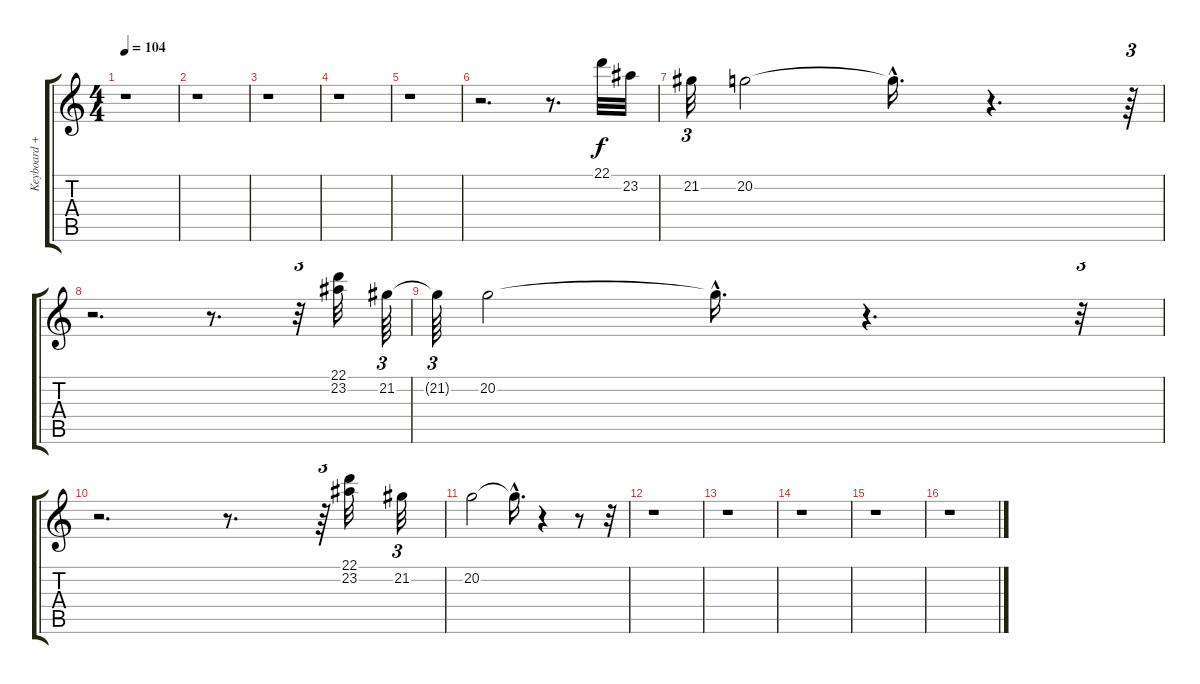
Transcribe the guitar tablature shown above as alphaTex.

\track ("Keyboard + Koto (70-75)" "Keyboard +") {instrument electricpiano1}
\staff {score tabs}
\tuning (E4 B3 G3 D3 A2 E2) {hide}
\ts (4 4)
\tempo 104
\clef g2
\ks c
r.1{dy f} |
r.1 |
r.1 |
r.1 |
r.1 |
r.2{d volume 8 instrument koto} r.8{d} 22.1.32 23.2.32 |
21.2.32{tu (3 2)} 20.2.2 20.2{hac t}.16{d} r.4{d} r.64{tu (3 2)} |
r.2{d} r.8{d} r.32{tu (3 2)} (22.1 23.2).32 21.2.64{tu (3 2)} |
21.2{t}.64{tu (3 2)} 20.2.2 20.2{hac t}.16{d} r.4{d} r.32{tu (3 2)} |
r.2{d} r.8{d} r.64{tu (3 2)} (22.1 23.2).32 21.2.32{tu (3 2)} |
20.2.2 20.2{hac t}.16{d} r.4 r.8 r.32 |
r.1{volume 10 instrument electricpiano1} |
r.1 |
r.1 |
r.1 |
r.1
